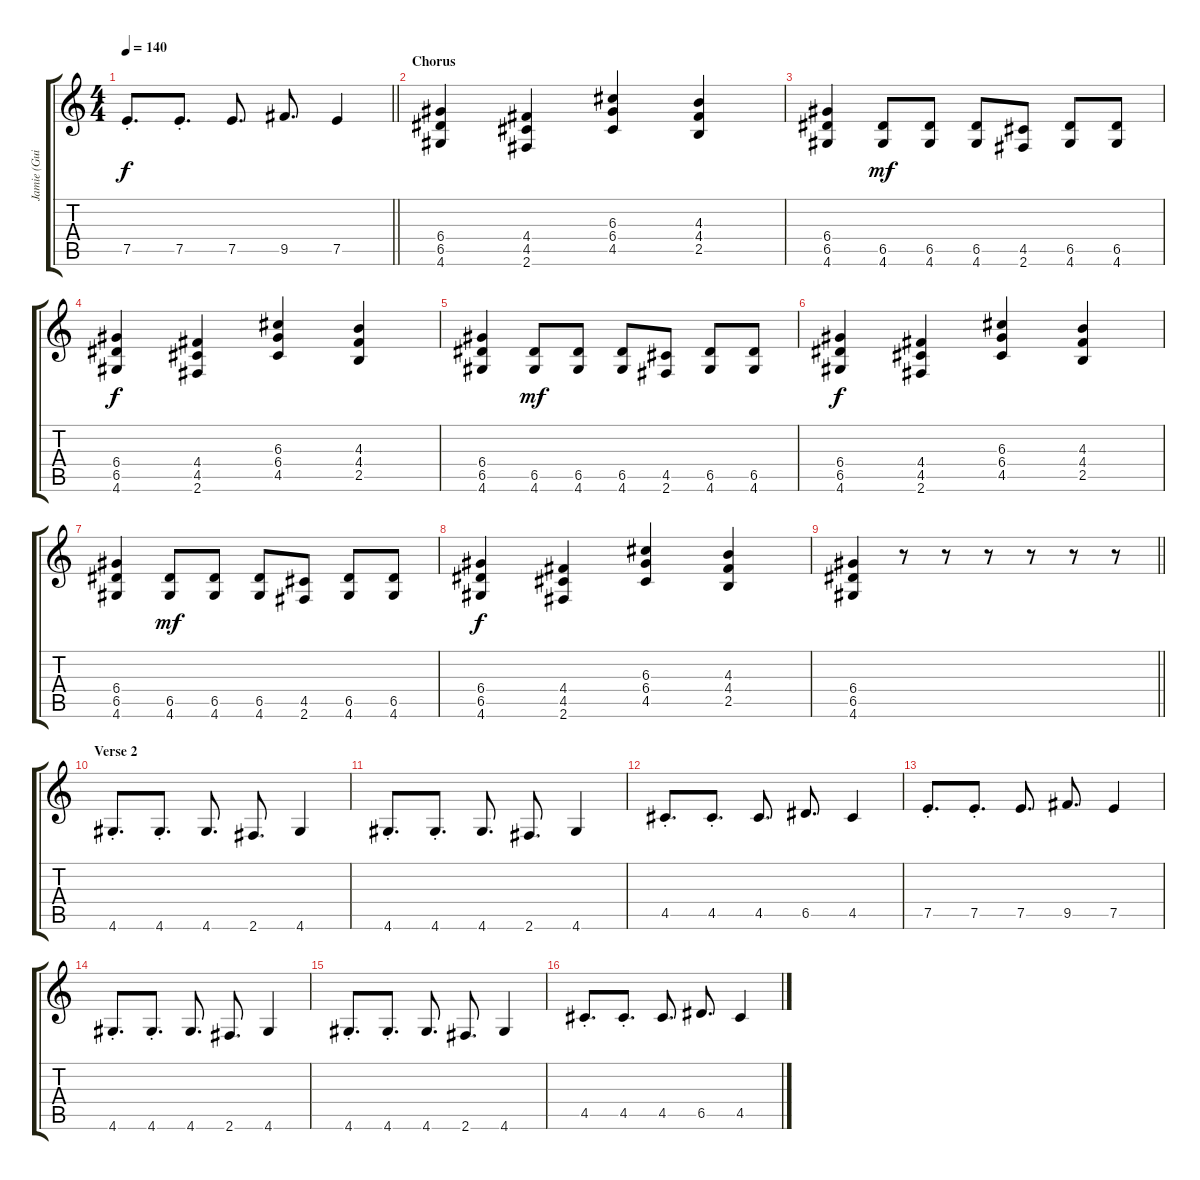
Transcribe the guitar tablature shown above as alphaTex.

\track ("Jamie (Guitar)" "Jamie (Gui") {instrument electricguitarclean}
\staff {score tabs}
\tuning (E4 B3 G3 D3 A2 E2) {hide}
\ts (4 4)
\tempo 140
\clef g2
\barLineRight lightlight
\ks c
7.5{st}.8{d dy f} 7.5{st}.8{d} 7.5.8{d} 9.5.8{d} 7.5.4 |
\section ("" "Chorus")
(6.4 6.5 4.6).4{instrument overdrivenguitar} (4.4 4.5 2.6).4 (6.3 6.4 4.5).4 (4.3 4.4 2.5).4 |
(6.4 6.5 4.6).4 (6.5 4.6).8{dy mf} (6.5 4.6).8 (6.5 4.6).8 (4.5 2.6).8 (6.5 4.6).8 (6.5 4.6).8 |
(6.4 6.5 4.6).4{dy f instrument overdrivenguitar} (4.4 4.5 2.6).4 (6.3 6.4 4.5).4 (4.3 4.4 2.5).4 |
(6.4 6.5 4.6).4 (6.5 4.6).8{dy mf} (6.5 4.6).8 (6.5 4.6).8 (4.5 2.6).8 (6.5 4.6).8 (6.5 4.6).8 |
(6.4 6.5 4.6).4{dy f instrument overdrivenguitar} (4.4 4.5 2.6).4 (6.3 6.4 4.5).4 (4.3 4.4 2.5).4 |
(6.4 6.5 4.6).4 (6.5 4.6).8{dy mf} (6.5 4.6).8 (6.5 4.6).8 (4.5 2.6).8 (6.5 4.6).8 (6.5 4.6).8 |
(6.4 6.5 4.6).4{dy f instrument overdrivenguitar} (4.4 4.5 2.6).4 (6.3 6.4 4.5).4 (4.3 4.4 2.5).4 |
\barLineRight lightlight
(6.4 6.5 4.6).4 r.8 r.8 r.8 r.8 r.8 r.8 |
\section ("" "Verse 2")
4.6{st}.8{d} 4.6{st}.8{d} 4.6.8{d} 2.6.8{d} 4.6.4 |
4.6{st}.8{d} 4.6{st}.8{d} 4.6.8{d} 2.6.8{d} 4.6.4 |
4.5{st}.8{d} 4.5{st}.8{d} 4.5.8{d} 6.5.8{d} 4.5.4 |
7.5{st}.8{d} 7.5{st}.8{d} 7.5.8{d} 9.5.8{d} 7.5.4 |
4.6{st}.8{d} 4.6{st}.8{d} 4.6.8{d} 2.6.8{d} 4.6.4 |
4.6{st}.8{d} 4.6{st}.8{d} 4.6.8{d} 2.6.8{d} 4.6.4 |
4.5{st}.8{d} 4.5{st}.8{d} 4.5.8{d} 6.5.8{d} 4.5.4
